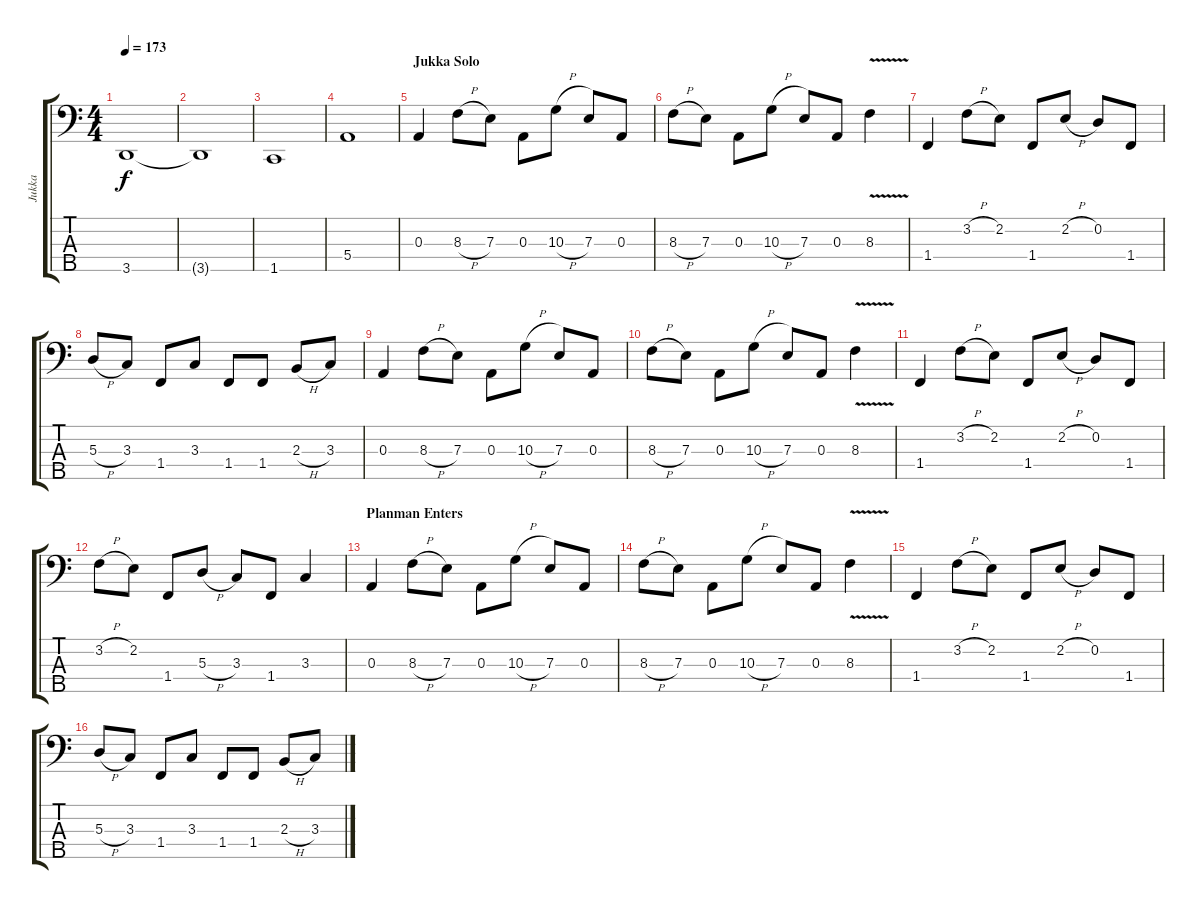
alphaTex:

\track ("Jukka" "Jukka") {instrument electricbasspick}
\staff {score tabs}
\tuning (G2 D2 A1 E1 B0) {hide}
\ts (4 4)
\tempo 173
\clef f4
\ks c
3.5{t}.1{dy f} |
3.5{t}.1 |
1.5.1 |
5.4.1 |
\section ("" "Jukka Solo")
0.3.4 8.3{h}.8 7.3.8 0.3.8 10.3{h}.8 7.3.8 0.3.8 |
8.3{h}.8 7.3.8 0.3.8 10.3{h}.8 7.3.8 0.3.8 8.3{v}.4 |
1.4.4 3.2{h}.8 2.2.8 1.4.8 2.2{h}.8 0.2.8 1.4.8 |
5.3{h}.8 3.3.8 1.4.8 3.3.8 1.4.8 1.4.8 2.3{h}.8 3.3.8 |
0.3.4 8.3{h}.8 7.3.8 0.3.8 10.3{h}.8 7.3.8 0.3.8 |
8.3{h}.8 7.3.8 0.3.8 10.3{h}.8 7.3.8 0.3.8 8.3{v}.4 |
1.4.4 3.2{h}.8 2.2.8 1.4.8 2.2{h}.8 0.2.8 1.4.8 |
3.2{h}.8 2.2.8 1.4.8 5.3{h}.8 3.3.8 1.4.8 3.3.4 |
\section ("" "Planman Enters")
0.3.4 8.3{h}.8 7.3.8 0.3.8 10.3{h}.8 7.3.8 0.3.8 |
8.3{h}.8 7.3.8 0.3.8 10.3{h}.8 7.3.8 0.3.8 8.3{v}.4 |
1.4.4 3.2{h}.8 2.2.8 1.4.8 2.2{h}.8 0.2.8 1.4.8 |
5.3{h}.8 3.3.8 1.4.8 3.3.8 1.4.8 1.4.8 2.3{h}.8 3.3.8
